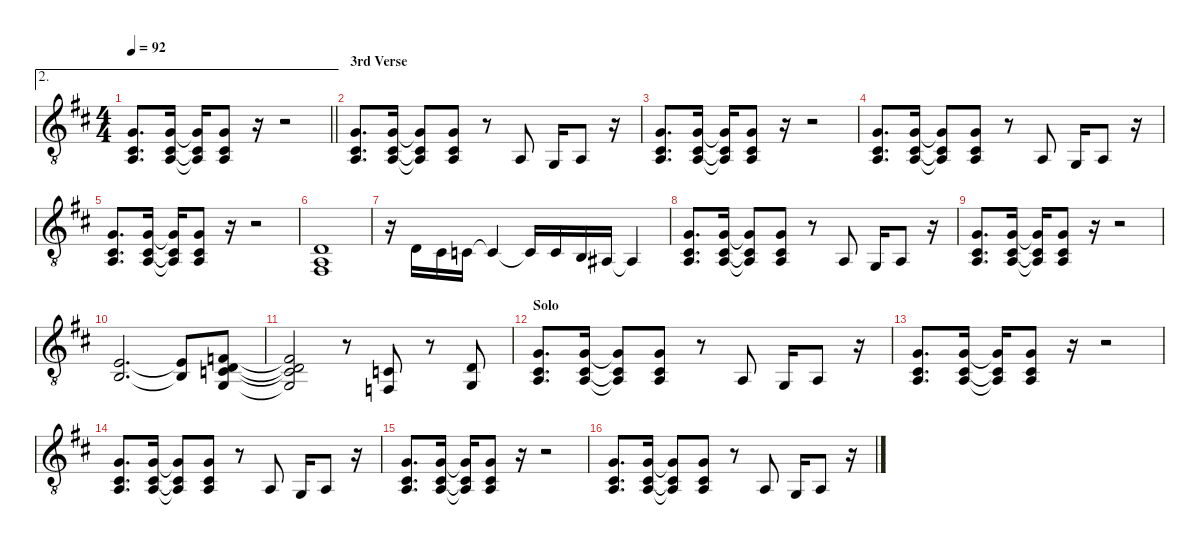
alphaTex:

\defaultSystemsLayout 4
\hideDynamics
\bracketExtendMode groupsimilarinstruments
\singleTrackTrackNamePolicy hidden
\multiTrackTrackNamePolicy hidden
\otherSystemsTrackNameOrientation horizontal
\track ("Clavinet (right hand)" "clav.") {instrument clavinet}
\staff {score}
\tuning (E3 B2 G2 D2 A1 E1)
\ae 2
\ts (4 4)
\tempo 92
\clef g2
\ottava 8vb
\barLineRight lightlight
\ks d
(8.2{acc forcenatural} 6.3{acc #} 7.4{acc forcenatural}).8{d dy f beam Up} (8.2{acc forcenatural} 6.3{acc #} 7.4{acc forcenatural}).16{beam Up} (8.2{t acc forcenatural} 6.3{t acc #} 7.4{t acc forcenatural}).16{beam Up} (8.2{acc forcenatural} 6.3{acc #} 7.4{acc forcenatural}).8{beam Up} r.16{beam Up} r.2{beam Up} |
\section ("" "3rd Verse")
(8.2{acc forcenatural} 6.3{acc #} 7.4{acc forcenatural}).8{d beam Up} (8.2{acc forcenatural} 6.3{acc #} 7.4{acc forcenatural}).16{beam Up} (8.2{t acc forcenatural} 6.3{t acc #} 7.4{t acc forcenatural}).8{beam Up} (8.2{acc forcenatural} 6.3{acc #} 7.4{acc forcenatural}).8{beam Up} r.8{beam Up} 2.3{acc forcenatural}.8{beam Up} 0.3{acc forcenatural}.16{beam Up} 2.3{acc forcenatural}.8{beam Up} r.16{beam Up} |
(8.2{acc forcenatural} 6.3{acc #} 7.4{acc forcenatural}).8{d beam Up} (8.2{acc forcenatural} 6.3{acc #} 7.4{acc forcenatural}).16{beam Up} (8.2{t acc forcenatural} 6.3{t acc #} 7.4{t acc forcenatural}).16{beam Up} (8.2{acc forcenatural} 6.3{acc #} 7.4{acc forcenatural}).8{beam Up} r.16{beam Up} r.2{beam Up} |
(8.2{acc forcenatural} 6.3{acc #} 7.4{acc forcenatural}).8{d beam Up} (8.2{acc forcenatural} 6.3{acc #} 7.4{acc forcenatural}).16{beam Up} (8.2{t acc forcenatural} 6.3{t acc #} 7.4{t acc forcenatural}).8{beam Up} (8.2{acc forcenatural} 6.3{acc #} 7.4{acc forcenatural}).8{beam Up} r.8{beam Up} 2.3{acc forcenatural}.8{beam Up} 0.3{acc forcenatural}.16{beam Up} 2.3{acc forcenatural}.8{beam Up} r.16{beam Up} |
(8.2{acc forcenatural} 6.3{acc #} 7.4{acc forcenatural}).8{d beam Up} (8.2{acc forcenatural} 6.3{acc #} 7.4{acc forcenatural}).16{beam Up} (8.2{t acc forcenatural} 6.3{t acc #} 7.4{t acc forcenatural}).16{beam Up} (8.2{acc forcenatural} 6.3{acc #} 7.4{acc forcenatural}).8{beam Up} r.16{beam Up} r.2{beam Up} |
(3.2{acc forcenatural} 2.3{acc forcenatural} 4.4{acc #}).1{beam Up} |
r.16{beam Down} 3.2{acc forcenatural}.16{beam Up} 2.2{acc #}.16{beam Up} 1.2{acc forcenatural}.16{beam Up} 1.2{t acc forcenatural}.4{beam Up} 1.2{t acc forcenatural}.16{beam Up} 1.2{acc forcenatural}.16{beam Up} 0.2{acc forcenatural}.16{beam Up} 3.3{acc #}.16{beam Up} 3.3{t acc #}.4{beam Up} |
(8.2{acc forcenatural} 6.3{acc #} 7.4{acc forcenatural}).8{d beam Up} (8.2{acc forcenatural} 6.3{acc #} 7.4{acc forcenatural}).16{beam Up} (8.2{t acc forcenatural} 6.3{t acc #} 7.4{t acc forcenatural}).8{beam Up} (8.2{acc forcenatural} 6.3{acc #} 7.4{acc forcenatural}).8{beam Up} r.8{beam Up} 2.3{acc forcenatural}.8{beam Up} 0.3{acc forcenatural}.16{beam Up} 2.3{acc forcenatural}.8{beam Up} r.16{beam Up} |
(8.2{acc forcenatural} 6.3{acc #} 7.4{acc forcenatural}).8{d beam Up} (8.2{acc forcenatural} 6.3{acc #} 7.4{acc forcenatural}).16{beam Up} (8.2{t acc forcenatural} 6.3{t acc #} 7.4{t acc forcenatural}).16{beam Up} (8.2{acc forcenatural} 6.3{acc #} 7.4{acc forcenatural}).8{beam Up} r.16{beam Up} r.2{beam Up} |
(5.2{acc forcenatural} 4.3{acc forcenatural}).2{d beam Up} (5.2{t acc forcenatural} 4.3{t acc forcenatural}).8{beam Up} (6.2{acc forcenatural} 7.3{acc forcenatural} 10.4{acc forcenatural} 10.5{acc forcenatural}).8{beam Up} |
(6.2{t acc forcenatural} 7.3{t acc forcenatural} 10.4{t acc forcenatural} 10.5{t acc forcenatural}).2{beam Up} r.8{beam Up} (5.3{acc forcenatural} 3.4{acc forcenatural}).8{beam Up} r.8{beam Up} (7.3{acc forcenatural} 5.4{acc forcenatural}).8{beam Up} |
\section ("" "Solo")
(8.2{acc forcenatural} 6.3{acc #} 7.4{acc forcenatural}).8{d beam Up} (8.2{acc forcenatural} 6.3{acc #} 7.4{acc forcenatural}).16{beam Up} (8.2{t acc forcenatural} 6.3{t acc #} 7.4{t acc forcenatural}).8{beam Up} (8.2{acc forcenatural} 6.3{acc #} 7.4{acc forcenatural}).8{beam Up} r.8{beam Up} 2.3{acc forcenatural}.8{beam Up} 0.3{acc forcenatural}.16{beam Up} 2.3{acc forcenatural}.8{beam Up} r.16{beam Up} |
(8.2{acc forcenatural} 6.3{acc #} 7.4{acc forcenatural}).8{d beam Up} (8.2{acc forcenatural} 6.3{acc #} 7.4{acc forcenatural}).16{beam Up} (8.2{t acc forcenatural} 6.3{t acc #} 7.4{t acc forcenatural}).16{beam Up} (8.2{acc forcenatural} 6.3{acc #} 7.4{acc forcenatural}).8{beam Up} r.16{beam Up} r.2{beam Up} |
(8.2{acc forcenatural} 6.3{acc #} 7.4{acc forcenatural}).8{d beam Up} (8.2{acc forcenatural} 6.3{acc #} 7.4{acc forcenatural}).16{beam Up} (8.2{t acc forcenatural} 6.3{t acc #} 7.4{t acc forcenatural}).8{beam Up} (8.2{acc forcenatural} 6.3{acc #} 7.4{acc forcenatural}).8{beam Up} r.8{beam Up} 2.3{acc forcenatural}.8{beam Up} 0.3{acc forcenatural}.16{beam Up} 2.3{acc forcenatural}.8{beam Up} r.16{beam Up} |
(8.2{acc forcenatural} 6.3{acc #} 7.4{acc forcenatural}).8{d beam Up} (8.2{acc forcenatural} 6.3{acc #} 7.4{acc forcenatural}).16{beam Up} (8.2{t acc forcenatural} 6.3{t acc #} 7.4{t acc forcenatural}).16{beam Up} (8.2{acc forcenatural} 6.3{acc #} 7.4{acc forcenatural}).8{beam Up} r.16{beam Up} r.2{beam Up} |
(8.2{acc forcenatural} 6.3{acc #} 7.4{acc forcenatural}).8{d beam Up} (8.2{acc forcenatural} 6.3{acc #} 7.4{acc forcenatural}).16{beam Up} (8.2{t acc forcenatural} 6.3{t acc #} 7.4{t acc forcenatural}).8{beam Up} (8.2{acc forcenatural} 6.3{acc #} 7.4{acc forcenatural}).8{beam Up} r.8{beam Up} 2.3{acc forcenatural}.8{beam Up} 0.3{acc forcenatural}.16{beam Up} 2.3{acc forcenatural}.8{beam Up} r.16{beam Up}
